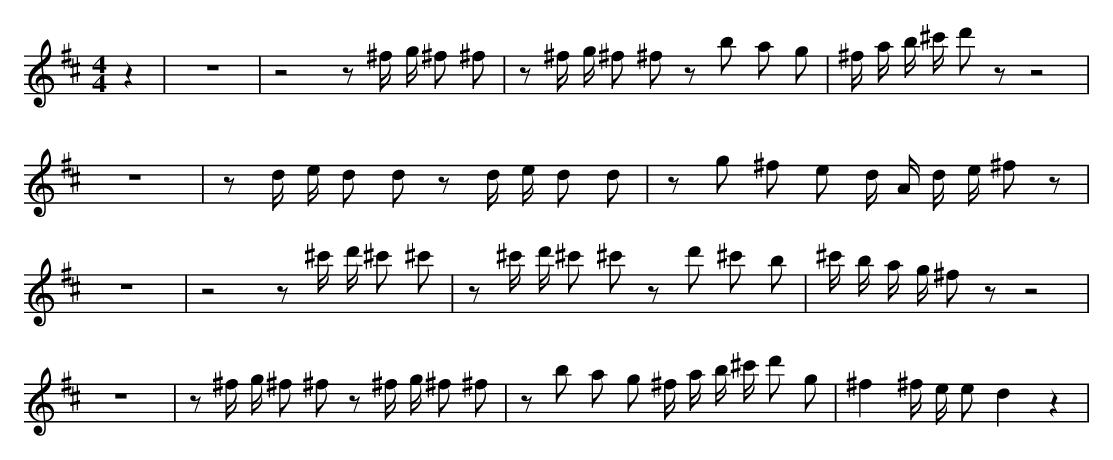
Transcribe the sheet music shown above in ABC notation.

X:1
M:4/4
L:1/8
K:D
z2 | z8 | z4 z ^f/2 g/2 ^f ^f | z ^f/2 g/2 ^f ^f z b a g | ^f/2 a/2 b/2 ^c'/2 d' z z4 | z8 | z d/2 e/2 d d z d/2 e/2 d d | z g ^f e d/2 A/2 d/2 e/2 ^f z | z8 | z4 z ^c'/2 d'/2 ^c' ^c' | z ^c'/2 d'/2 ^c' ^c' z d' ^c' b | ^c'/2 b/2 a/2 g/2 ^f z z4 | z8 | z ^f/2 g/2 ^f ^f z ^f/2 g/2 ^f ^f | z b a g ^f/2 a/2 b/2 ^c'/2 d' g | ^f2 ^f/2 e/2 e d2 z2 |
